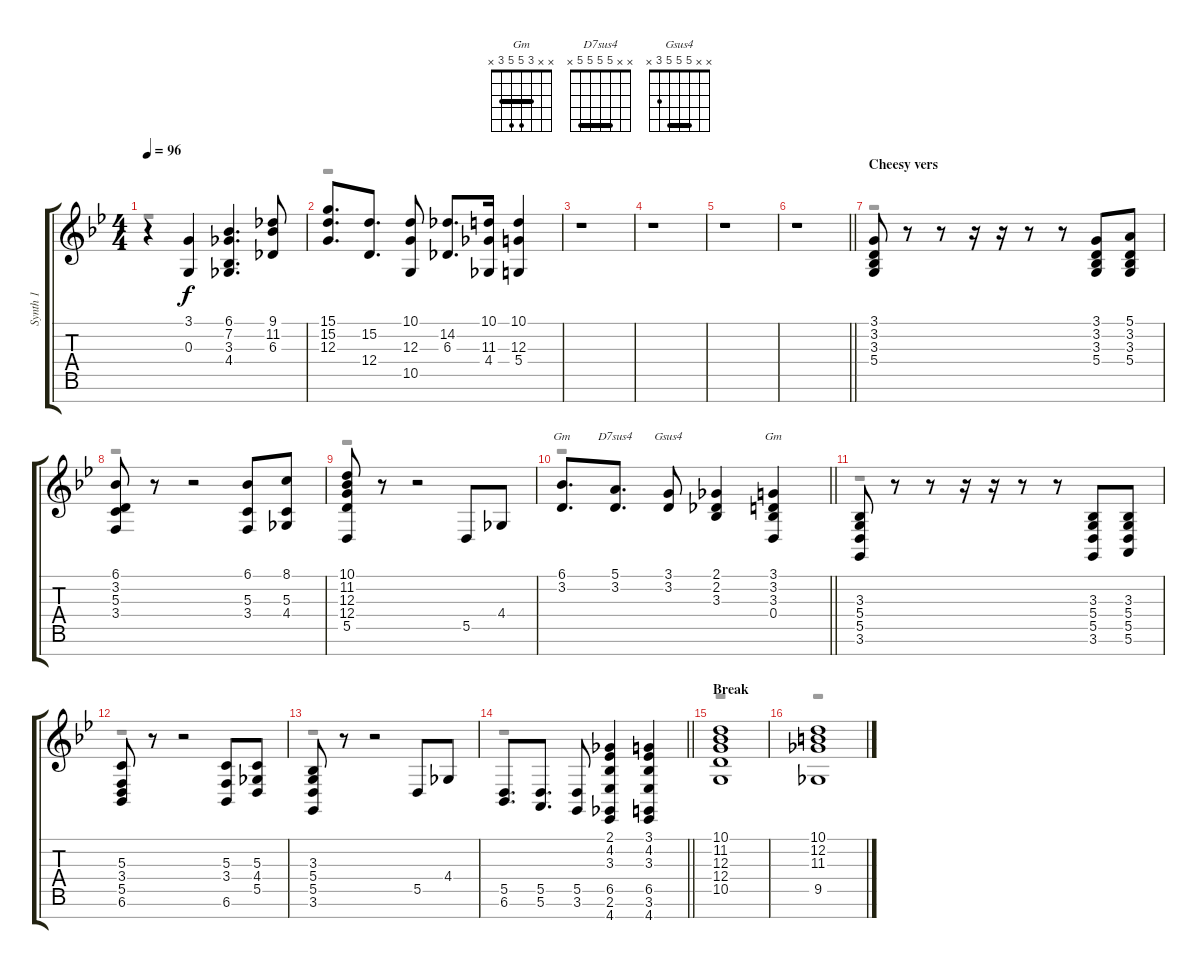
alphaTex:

\track ("Synth 1" "Synth 1") {instrument electricpiano1}
\staff {score tabs}
\tuning (E4 B3 G3 D3 A2 E2 B1) {hide}
\chord ("Gm" x x 7 5 5 6 x) {firstfret 5 barre 5}
\chord ("D7sus4" x x 5 5 5 5 x) {barre 5}
\chord ("Gsus4" x x 5 5 5 3 x) {barre 5}
\chord ("Gm" x x 3 5 5 3 x) {barre 3}
\voice
\ts (4 4)
\tempo 96
\clef g2
\ks gminor
r.4{dy f} (3.1 0.3).4 (6.1 7.2 3.3 4.4).4{d} (9.1 11.2 6.3).8 |
(15.1 15.2 12.3).8{d} (15.2 12.4).8{d} (10.1 12.3 10.5).8 (14.2 6.3).8{d} (10.1 11.3 4.4).16 (10.1 12.3 5.4).4 |
r.1 |
r.1 |
r.1 |
\barLineRight lightlight
r.1 |
\section ("" "Cheesy vers")
(3.1 3.2 3.3 5.4).8{volume 13 instrument electricgrandpiano} r.8 r.8 r.16 r.16 r.8 r.8 (3.1 3.2 3.3 5.4).8 (5.1 3.2 3.3 5.4).8 |
(6.1 3.2 5.3 3.4).8 r.8 r.2 (6.1 5.3 3.4).8 (8.1 5.3 4.4).8 |
(10.1 11.2 12.3 12.4 5.5).8 r.8 r.2 5.5.8 4.4.8 |
\barLineRight lightlight
(6.1 3.2).8{d ch "Gm"} (5.1 3.2).8{d ch "D7sus4"} (3.1 3.2).8{ch "Gsus4"} (2.1 2.2 3.3).4 (3.1 3.2 3.3 0.4).4{ch "Gm"} |
(3.3 5.4 5.5 3.6).8 r.8 r.8 r.16 r.16 r.8 r.8 (3.3 5.4 5.5 3.6).8 (3.3 5.4 5.5 5.6).8 |
(5.3 3.4 5.5 6.6).8 r.8 r.2 (5.3 3.4 6.6).8 (5.3 4.4 5.5).8 |
(3.3 5.4 5.5 3.6).8 r.8 r.2 5.5.8 4.4.8 |
\barLineRight lightlight
(5.5 6.6).8{d} (5.5 5.6).8{d} (5.5 3.6).8 (2.1 4.2 3.3 6.5 2.6 4.7).4 (3.1 4.2 3.3 6.5 3.6 4.7).4 |
\section ("" "Break")
(10.1 11.2 12.3 12.4 10.5).1{volume 13 instrument stringensemble1} |
(10.1 12.2 11.3 9.5).1
\voice
\clef g2
\ottava regular
\simile none
\ks gminor
r.1{dy f} |
r.1 |
r.1 |
r.1 |
r.1 |
\barLineRight lightlight
r.1 |
r.1 |
r.1 |
r.1 |
\barLineRight lightlight
r.1 |
r.1 |
r.1 |
r.1 |
\barLineRight lightlight
r.1 |
r.1 |
r.1
